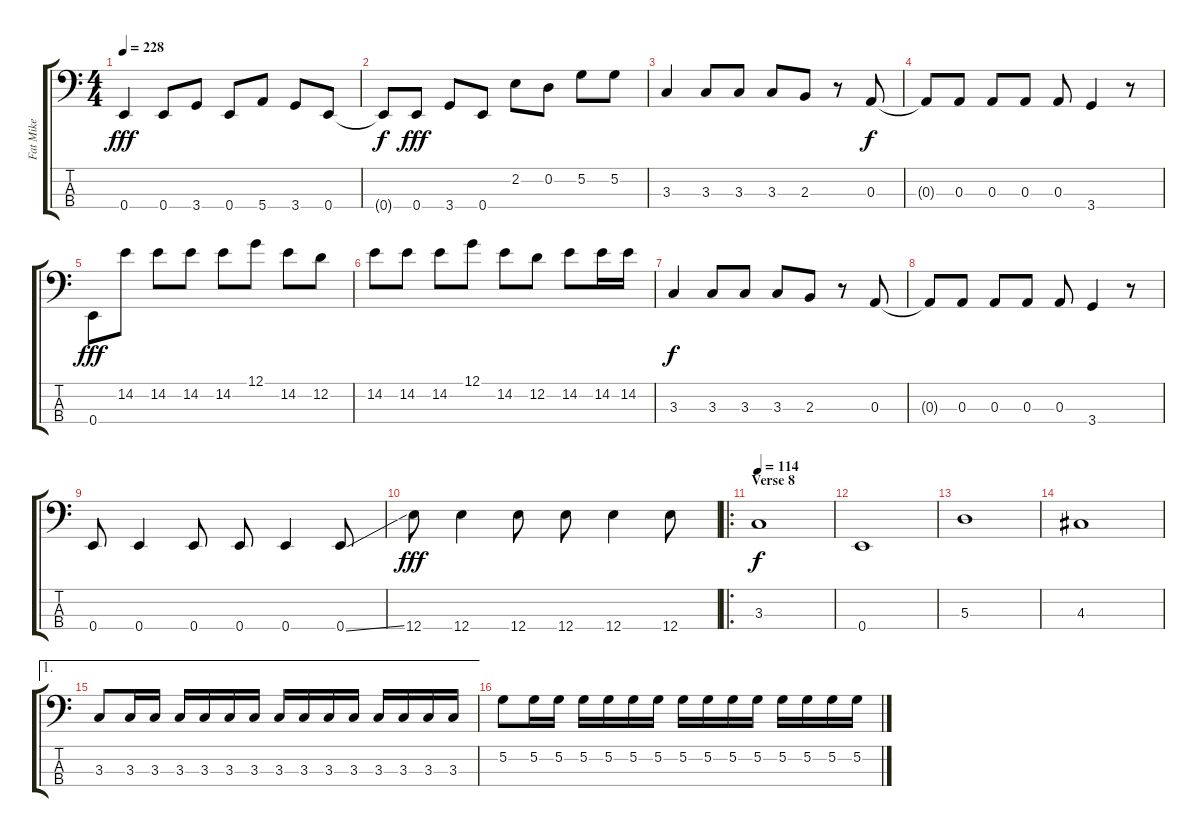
\track ("Fat Mike" "Fat Mike") {instrument electricbasspick}
\staff {score tabs}
\tuning (G2 D2 A1 E1) {hide}
\ts (4 4)
\tempo 228
\clef f4
\ks c
0.4.4{dy fff} 0.4.8 3.4.8 0.4.8 5.4.8 3.4.8 0.4.8 |
0.4{t}.8{dy f} 0.4.8{dy fff} 3.4.8 0.4.8 2.2.8 0.2.8 5.2.8 5.2.8 |
3.3.4 3.3.8 3.3.8 3.3.8 2.3.8 r.8 0.3.8{dy f} |
0.3{t}.8 0.3.8 0.3.8 0.3.8 0.3.8 3.4.4 r.8 |
0.4.8{dy fff} 14.2.8 14.2.8 14.2.8 14.2.8 12.1.8 14.2.8 12.2.8 |
14.2.8 14.2.8 14.2.8 12.1.8 14.2.8 12.2.8 14.2.8 14.2.16 14.2.16 |
3.3.4{dy f} 3.3.8 3.3.8 3.3.8 2.3.8 r.8 0.3.8 |
0.3{t}.8 0.3.8 0.3.8 0.3.8 0.3.8 3.4.4 r.8 |
0.4.8 0.4.4 0.4.8 0.4.8 0.4.4 0.4{ss}.8 |
12.4.8{dy fff} 12.4.4 12.4.8 12.4.8 12.4.4 12.4.8 |
\ro
\section ("" "Verse 8")
\tempo 114
3.3.1{dy f} |
0.4.1 |
5.3.1 |
4.3.1 |
\ae 1
3.3.8 3.3.16 3.3.16 3.3.16 3.3.16 3.3.16 3.3.16 3.3.16 3.3.16 3.3.16 3.3.16 3.3.16 3.3.16 3.3.16 3.3.16 |
5.2.8 5.2.16 5.2.16 5.2.16 5.2.16 5.2.16 5.2.16 5.2.16 5.2.16 5.2.16 5.2.16 5.2.16 5.2.16 5.2.16 5.2.16
